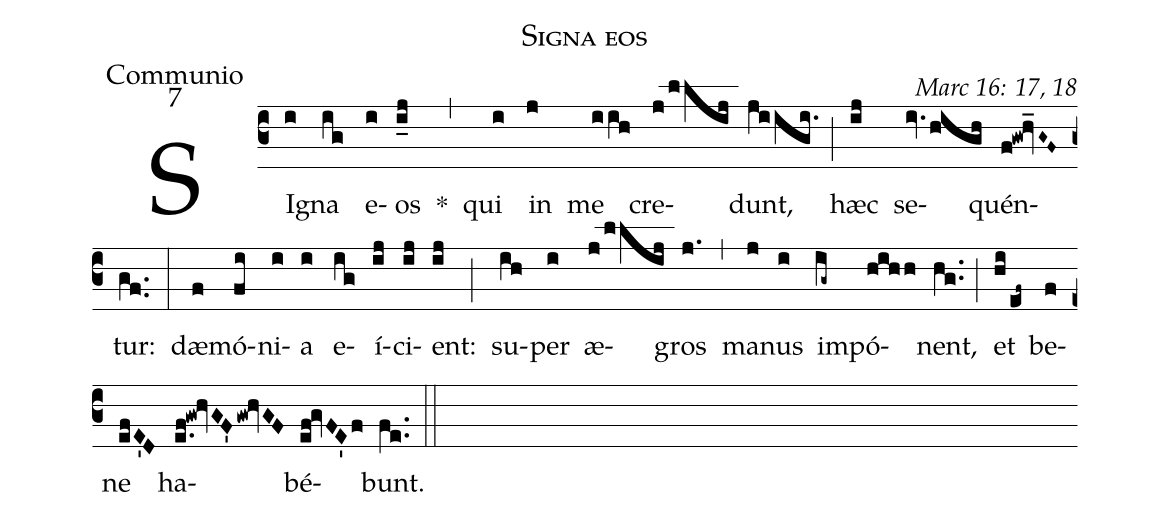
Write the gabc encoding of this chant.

name: Signa eos;
office-part: Communio;
mode: 7;
commentary: Marc 16: 17, 18;
%%
(c3) SI(i)gna(ig) e(i)os(i_j) *(,) qui(i) in(j) me(iih) cre(j/llij)dunt,(jiigi.) (;) hæc(ij) se(iv.high)quén(f!gw!hv_G~F~)tur:(gf..) (:)
dæ(f)mó(fi)ni(i)a(i) e(ig)í(ij)ci(ij)ent:(ij) (;) su(ih)per(i) æ(j/llij)gros(j.) (,) ma(j)nus(i) im(ig~)pó(hihh)nent,(hg..) (;) et(hi/ef~) be(f)ne(efE'D) ha(e.f!gw!hvGF'gw!hvGF)bé(ef!gvFE'f)bunt.(fe..) (::)
